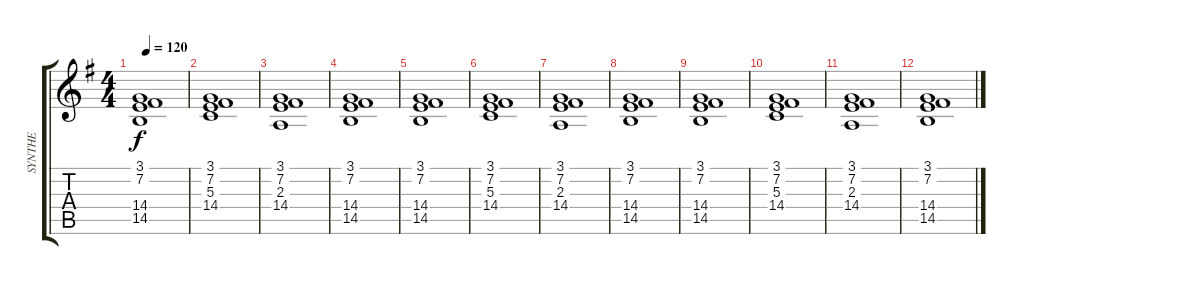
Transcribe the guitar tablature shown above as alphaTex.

\track ("SYNTHE" "SYNTHE") {instrument stringensemble1}
\staff {score tabs}
\tuning (E4 B3 G3 D3 A2 E2) {hide}
\ts (4 4)
\tempo 120
\clef g2
\ks g
(3.1 7.2 14.4 14.5).1{dy f} |
(3.1 7.2 5.3 14.4).1 |
(3.1 7.2 2.3 14.4).1 |
(3.1 7.2 14.4 14.5).1 |
(3.1 7.2 14.4 14.5).1 |
(3.1 7.2 5.3 14.4).1 |
(3.1 7.2 2.3 14.4).1 |
(3.1 7.2 14.4 14.5).1 |
(3.1 7.2 14.4 14.5).1 |
(3.1 7.2 5.3 14.4).1 |
(3.1 7.2 2.3 14.4).1 |
(3.1 7.2 14.4 14.5).1
